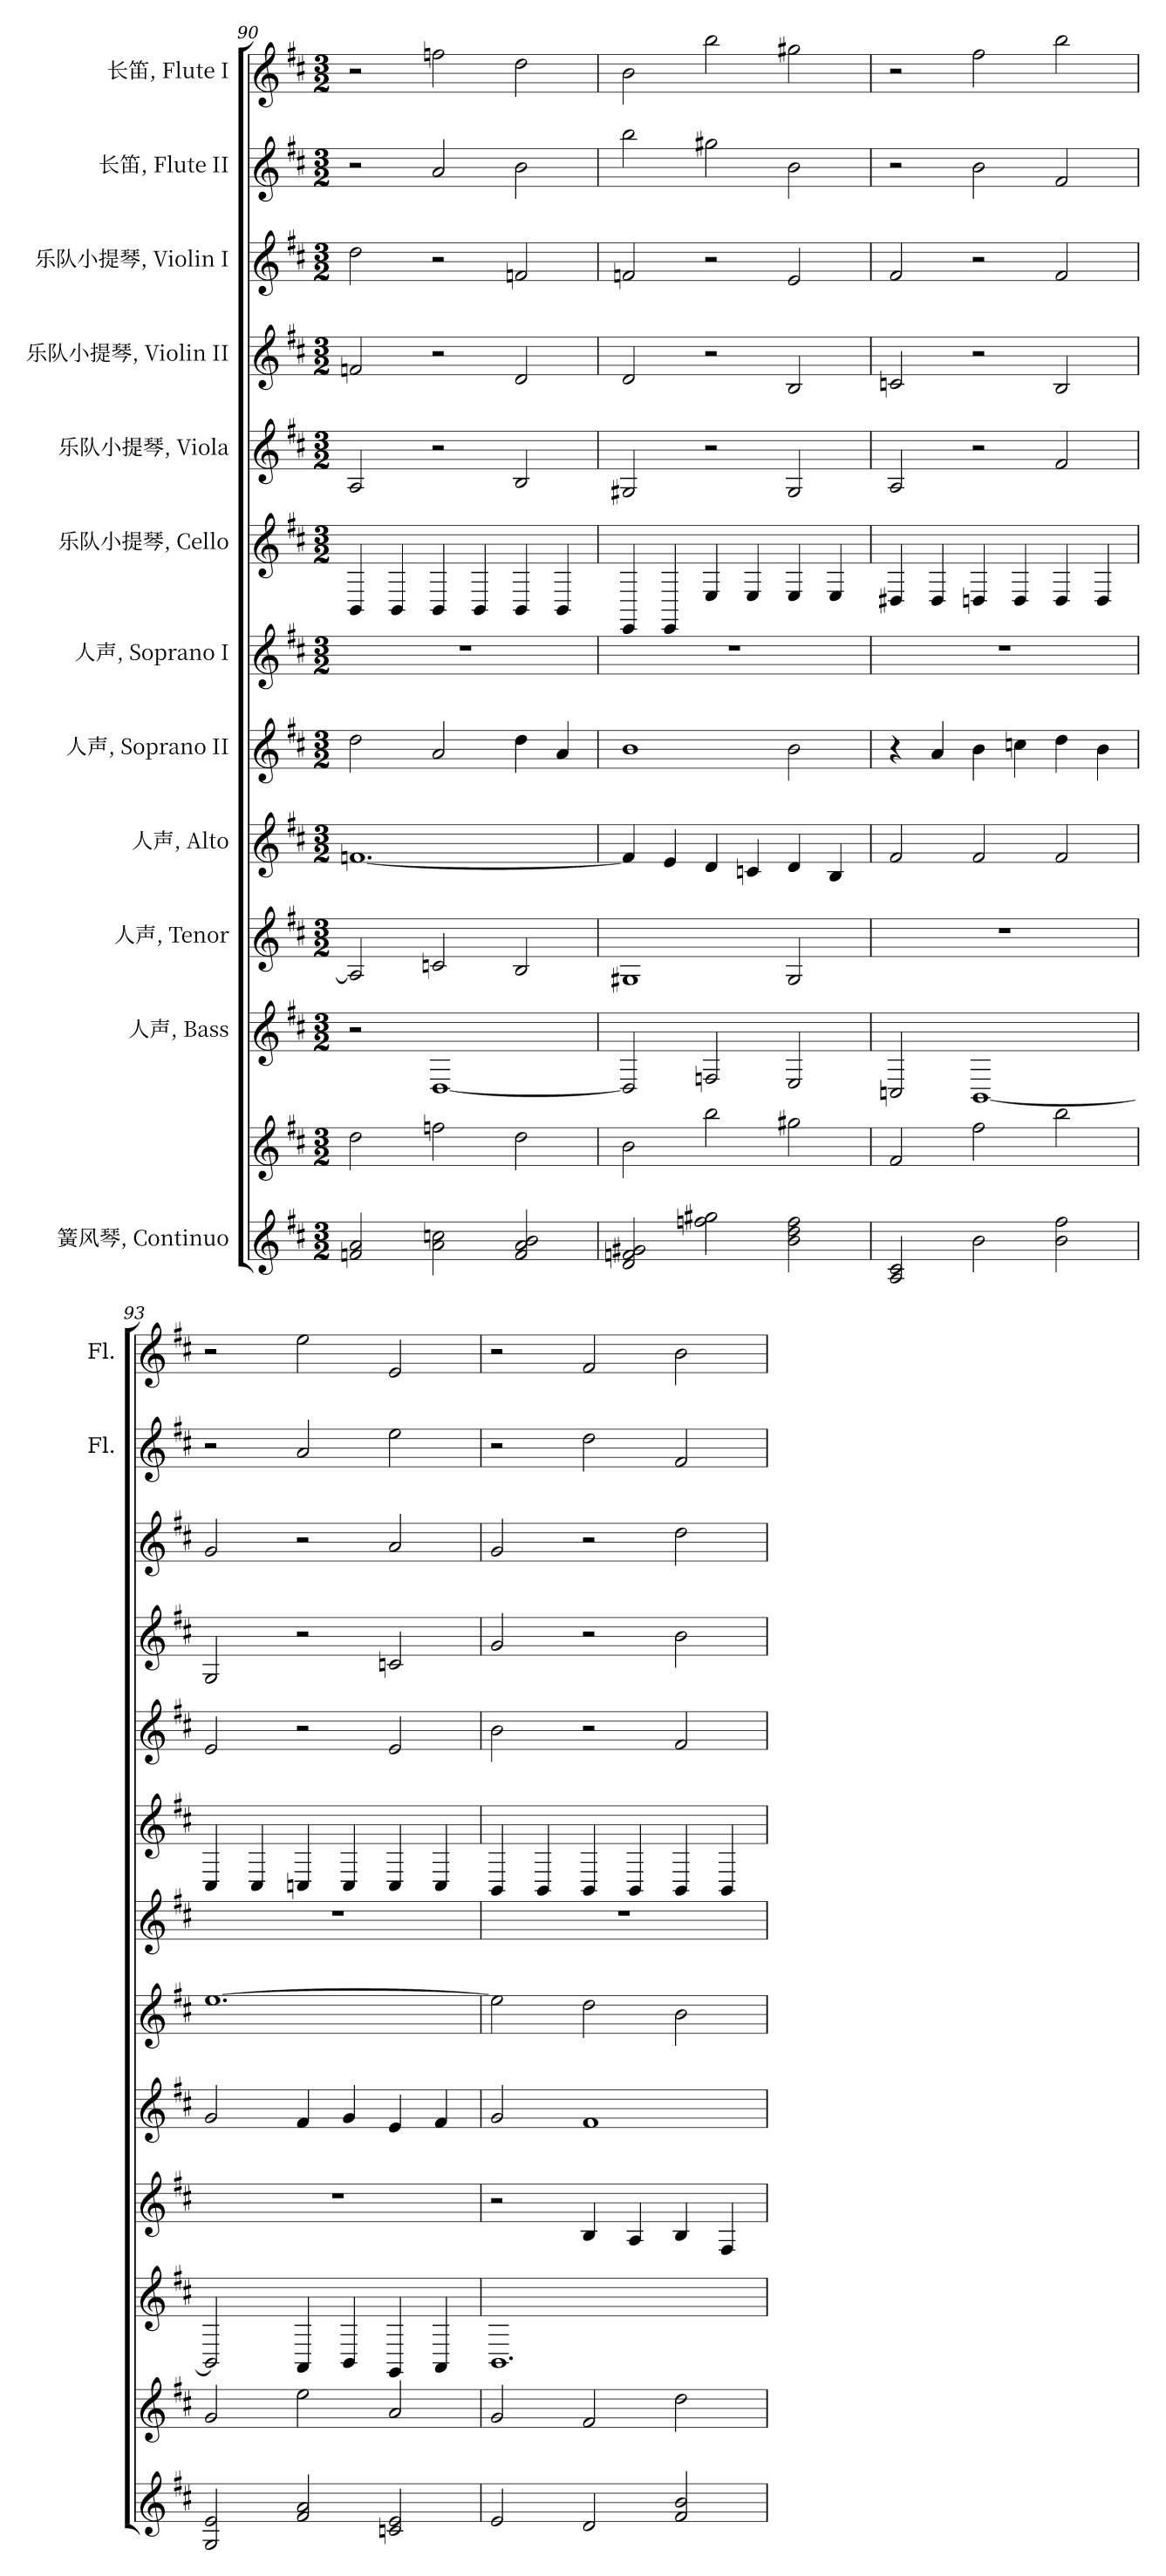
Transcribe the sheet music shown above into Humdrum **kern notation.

**kern	**kern	**kern	**kern	**kern	**kern	**kern	**kern	**kern	**kern	**kern	**kern	**kern
*part12	*part12	*part11	*part10	*part9	*part8	*part7	*part6	*part5	*part4	*part3	*part2	*part1
*staff13	*staff12	*staff11	*staff10	*staff9	*staff8	*staff7	*staff6	*staff5	*staff4	*staff3	*staff2	*staff1
*I"簧风琴, Continuo	*	*I"人声, Bass	*I"人声, Tenor	*I"人声, Alto	*I"人声, Soprano II	*I"人声, Soprano I	*I"乐队小提琴, Cello	*I"乐队小提琴, Viola	*I"乐队小提琴, Violin II	*I"乐队小提琴, Violin I	*I"长笛, Flute II	*I"长笛, Flute I
*	*	*	*	*	*	*	*	*	*	*	*I'Fl.	*I'Fl.
*clefG2	*clefG2	*clefG2	*clefG2	*clefG2	*clefG2	*clefG2	*clefG2	*clefG2	*clefG2	*clefG2	*clefG2	*clefG2
*k[f#c#]	*k[f#c#]	*k[f#c#]	*k[f#c#]	*k[f#c#]	*k[f#c#]	*k[f#c#]	*k[f#c#]	*k[f#c#]	*k[f#c#]	*k[f#c#]	*k[f#c#]	*k[f#c#]
*M3/2	*M3/2	*M3/2	*M3/2	*M3/2	*M3/2	*M3/2	*M3/2	*M3/2	*M3/2	*M3/2	*M3/2	*M3/2
=90	=90	=90	=90	=90	=90	=90	=90	=90	=90	=90	=90	=90
2fn/ 2a/	2dd\	2r	2A/]	[1.fn	2dd\	1.r	4BB/	2A/	2fn/	2dd\	2r	2r
.	.	.	.	.	.	.	4BB/	.	.	.	.	.
2a\ 2ccn\	2ffn\	[1D	2cn/	.	2a/	.	4BB/	2r	2r	2r	2a/	2ffn\
.	.	.	.	.	.	.	4BB/	.	.	.	.	.
2f/ 2a/ 2b/	2dd\	.	2B/	.	4dd\	.	4BB/	2B/	2d/	2fn/	2b\	2dd\
.	.	.	.	.	4a/	.	4BB/	.	.	.	.	.
=91	=91	=91	=91	=91	=91	=91	=91	=91	=91	=91	=91	=91
2d/ 2fn/ 2g#X/	2b\	2D/]	1G#X	4f/]	1b	1.r	4EE/	2G#X/	2d/	2fn/	2bb\	2b\
.	.	.	.	4e/	.	.	4EE/	.	.	.	.	.
2ffn\ 2gg#X\	2bb\	2Fn/	.	4d/	.	.	4E/	2r	2r	2r	2gg#X\	2bb\
.	.	.	.	4cn/	.	.	4E/	.	.	.	.	.
2b\ 2dd\ 2ff\	2gg#X\	2E/	2G#/	4d/	2b\	.	4E/	2G#/	2B/	2e/	2b\	2gg#X\
.	.	.	.	4B/	.	.	4E/	.	.	.	.	.
=92	=92	=92	=92	=92	=92	=92	=92	=92	=92	=92	=92	=92
2A/ 2c#/	2f#/	2Cn/	1.r	2f#/	4r	1.r	4D#X/	2A/	2cn/	2f#/	2r	2r
.	.	.	.	.	4a/	.	4D#/	.	.	.	.	.
2b\	2ff#\	[1BB	.	2f#/	4b\	.	4Dn/	2r	2r	2r	2b\	2ff#\
.	.	.	.	.	4ccn\	.	4D/	.	.	.	.	.
2b\ 2ff#\	2bb\	.	.	2f#/	4dd\	.	4D/	2f#/	2B/	2f#/	2f#/	2bb\
.	.	.	.	.	4b\	.	4D/	.	.	.	.	.
!!LO:PB:g=z
=93	=93	=93	=93	=93	=93	=93	=93	=93	=93	=93	=93	=93
2G/ 2e/	2g/	2BB/]	1.r	2g/	[1.ee	1.r	4C#/	2e/	2G/	2g/	2r	2r
.	.	.	.	.	.	.	4C#/	.	.	.	.	.
2f#/ 2a/	2ee\	4AA/	.	4f#/	.	.	4Cn/	2r	2r	2r	2a/	2ee\
.	.	4BB/	.	4g/	.	.	4C/	.	.	.	.	.
2cn/ 2e/	2a/	4GG/	.	4e/	.	.	4C/	2e/	2cn/	2a/	2ee\	2e/
.	.	4AA/	.	4f#/	.	.	4C/	.	.	.	.	.
=94	=94	=94	=94	=94	=94	=94	=94	=94	=94	=94	=94	=94
2e/	2g/	1.BB	2r	2g/	2ee\]	1.r	4BB/	2b\	2g/	2g/	2r	2r
.	.	.	.	.	.	.	4BB/	.	.	.	.	.
2d/	2f#/	.	4B/	1f#	2dd\	.	4BB/	2r	2r	2r	2dd\	2f#/
.	.	.	4A/	.	.	.	4BB/	.	.	.	.	.
2f#/ 2b/	2dd\	.	4B/	.	2b\	.	4BB/	2f#/	2b\	2dd\	2f#/	2b\
.	.	.	4F#/	.	.	.	4BB/	.	.	.	.	.
=	=	=	=	=	=	=	=	=	=	=	=	=
*-	*-	*-	*-	*-	*-	*-	*-	*-	*-	*-	*-	*-
